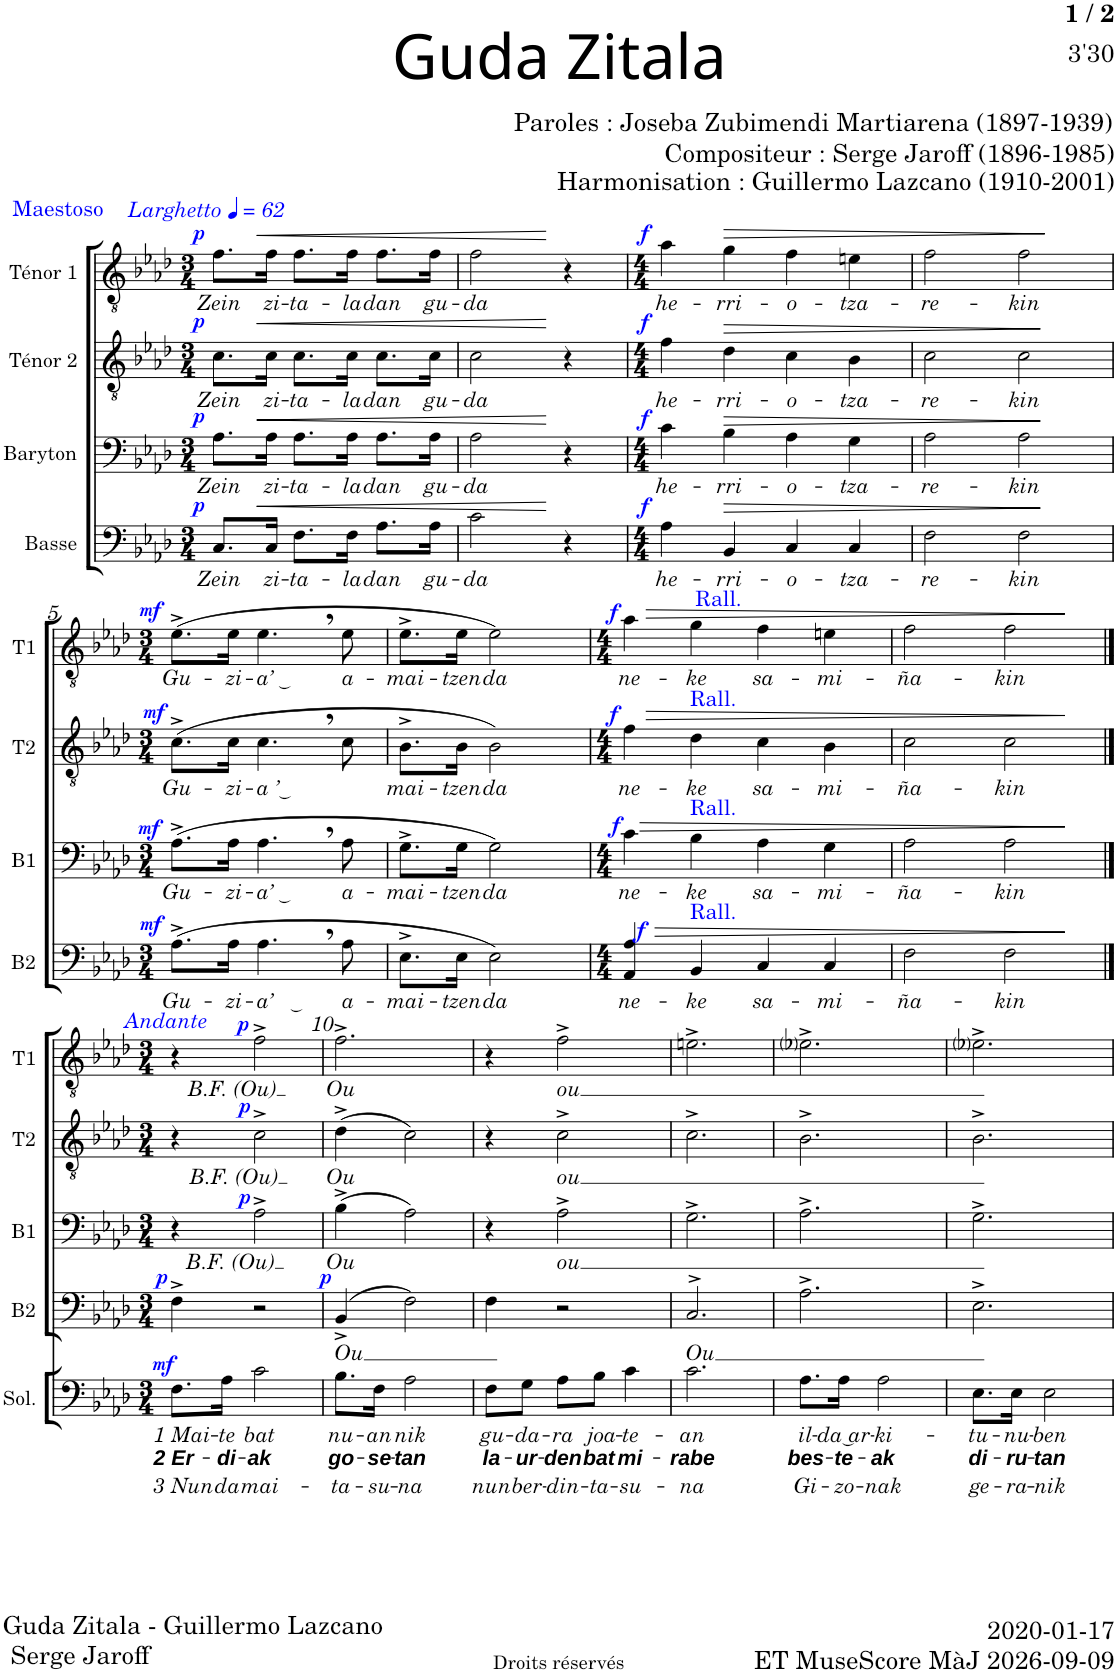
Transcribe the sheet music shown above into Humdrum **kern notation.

**kern	**text	**text	**text	**dynam	**kern	**text	**dynam	**kern	**text	**dynam	**kern	**text	**dynam	**kern	**text	**dynam
*part5	*part5	*part5	*part5	*part5	*part4	*part4	*part4	*part3	*part3	*part3	*part2	*part2	*part2	*part1	*part1	*part1
*staff5	*staff5	*staff5	*staff5	*staff5	*staff4	*staff4	*staff4	*staff3	*staff3	*staff3	*staff2	*staff2	*staff2	*staff1	*staff1	*staff1
*I"Baryton solo	*	*	*	*	*I"Basse	*	*	*I"Baryton	*	*	*I"Ténor 2	*	*	*I"Ténor 1	*	*
*I'Sol.	*	*	*	*	*I'B2	*	*	*I'B1	*	*	*I'T2	*	*	*I'T1	*	*
*stria5	*	*	*	*	*	*	*	*	*	*	*	*	*	*	*	*
*clefF4	*	*	*	*	*clefF4	*	*	*clefF4	*	*	*clefGv2	*	*	*clefGv2	*	*
*k[b-e-a-d-]	*	*	*	*	*k[b-e-a-d-]	*	*	*k[b-e-a-d-]	*	*	*k[b-e-a-d-]	*	*	*k[b-e-a-d-]	*	*
*M3/4	*	*	*	*	*M3/4	*	*	*M3/4	*	*	*M3/4	*	*	*M3/4	*	*
*MM62	*	*	*	*	*MM62	*	*	*MM62	*	*	*MM62	*	*	*MM62	*	*
=1	=1	=1	=1	=1	=1	=1	=1	=1	=1	=1	=1	=1	=1	=1	=1	=1
!	!	!	!	!	!	!	!	!	!	!	!	!	!	!LO:TX:a:color=#0000FF:t=Maestoso	!	!
!	!	!	!	!	!	!	!	!	!	!	!	!	!	!LO:TX:a:i:t=Larghetto	!	!
!	!	!	!	!	!	!LO:LY:b	!LO:DY:a	!	!LO:LY:b	!LO:DY:a	!	!LO:LY:b	!LO:DY:a	!	!LO:LY:b	!LO:DY:a
2.r	.	.	.	.	8.C/L	Zein	p	8.A-\L	Zein	p	8.c\L	Zein	p	8.f\L	Zein	p
!	!	!	!	!	!	!LO:LY:b	!LO:HP:b	!	!LO:LY:b	!LO:HP:b	!	!LO:LY:b	!LO:HP:b	!	!LO:LY:b	!LO:HP:b
.	.	.	.	.	16C/Jk	zi-	<	16A-\Jk	zi-	<	16c\Jk	zi-	<	16f\Jk	zi-	<
!	!	!	!	!	!	!LO:LY:b	!	!	!LO:LY:b	!	!	!LO:LY:b	!	!	!LO:LY:b	!
.	.	.	.	.	8.F\L	-ta-	.	8.A-\L	-ta-	.	8.c\L	-ta-	.	8.f\L	-ta-	.
!	!	!	!	!	!	!LO:LY:b	!	!	!LO:LY:b	!	!	!LO:LY:b	!	!	!LO:LY:b	!
.	.	.	.	.	16F\Jk	-la	.	16A-\Jk	-la	.	16c\Jk	-la	.	16f\Jk	-la	.
!	!	!	!	!	!	!LO:LY:b	!	!	!LO:LY:b	!	!	!LO:LY:b	!	!	!LO:LY:b	!
.	.	.	.	.	8.A-\L	dan	.	8.A-\L	dan	.	8.c\L	dan	.	8.f\L	dan	.
!	!	!	!	!	!	!LO:LY:b	!	!	!LO:LY:b	!	!	!LO:LY:b	!	!	!LO:LY:b	!
.	.	.	.	.	16A-\Jk	gu-	.	16A-\Jk	gu-	.	16c\Jk	gu-	.	16f\Jk	gu-	.
=2	=2	=2	=2	=2	=2	=2	=2	=2	=2	=2	=2	=2	=2	=2	=2	=2
!	!	!	!	!	!	!LO:LY:b	!	!	!LO:LY:b	!	!	!LO:LY:b	!	!	!LO:LY:b	!
2.r	.	.	.	.	2c\	-da	.	2A-\	-da	.	2c\	-da	.	2f\	-da	.
.	.	.	.	.	4r	.	[	4r	.	[	4r	.	[	4r	.	[
=3	=3	=3	=3	=3	=3	=3	=3	=3	=3	=3	=3	=3	=3	=3	=3	=3
*M4/4	*	*	*	*	*M4/4	*	*	*M4/4	*	*	*M4/4	*	*	*M4/4	*	*
!	!	!	!	!	!	!LO:LY:b	!LO:DY:a	!	!LO:LY:b	!LO:DY:a	!	!LO:LY:b	!LO:DY:a	!	!LO:LY:b	!LO:DY:a
1r	.	.	.	.	4A-\	he-	f	4c\	he-	f	4f\	he-	f	4a-\	he-	f
!	!	!	!	!	!	!LO:LY:b	!LO:HP:b	!	!LO:LY:b	!LO:HP:b	!	!LO:LY:b	!LO:HP:b	!	!LO:LY:b	!LO:HP:b
.	.	.	.	.	4BB-/	-rri-	>	4B-\	-rri-	>	4d-\	-rri-	>	4g\	-rri-	>
!	!	!	!	!	!	!LO:LY:b	!	!	!LO:LY:b	!	!	!LO:LY:b	!	!	!LO:LY:b	!
.	.	.	.	.	4C/	-o-	.	4A-\	-o-	.	4c\	-o-	.	4f\	-o-	.
!	!	!	!	!	!	!LO:LY:b	!	!	!LO:LY:b	!	!	!LO:LY:b	!	!	!LO:LY:b	!
.	.	.	.	.	4C/	-tza-	.	4G\	-tza-	.	4B-\	-tza-	.	4en\	-tza-	.
=4	=4	=4	=4	=4	=4	=4	=4	=4	=4	=4	=4	=4	=4	=4	=4	=4
!	!	!	!	!	!	!LO:LY:b	!	!	!LO:LY:b	!	!	!LO:LY:b	!	!	!LO:LY:b	!
1r	.	.	.	.	2F\	-re-	.	2A-\	-re-	.	2c\	-re-	.	2f\	-re-	.
!	!	!	!	!	!	!LO:LY:b	!	!	!LO:LY:b	!	!	!LO:LY:b	!	!	!LO:LY:b	!
.	.	.	.	.	2F\	-kin	]	2A-\	-kin	]	2c\	-kin	]	2f\	-kin	]
!!LO:LB:g=z
=5	=5	=5	=5	=5	=5	=5	=5	=5	=5	=5	=5	=5	=5	=5	=5	=5
*M3/4	*	*	*	*	*M3/4	*	*	*M3/4	*	*	*M3/4	*	*	*M3/4	*	*
!	!	!	!	!	!	!LO:LY:b	!LO:DY:a	!	!LO:LY:b	!LO:DY:a	!	!LO:LY:b	!LO:DY:a	!	!LO:LY:b	!LO:DY:a
2.r	.	.	.	.	(8.A-^\L	Gu-	mf	(8.A-^\L	Gu-	mf	(8.c^\L	Gu-	mf	(8.e-^\L	Gu-	mf
!	!	!	!	!	!	!LO:LY:b	!	!	!LO:LY:b	!	!	!LO:LY:b	!	!	!LO:LY:b	!
.	.	.	.	.	16A-\Jk	-zi-	.	16A-\Jk	-zi-	.	16c\Jk	-zi-	.	16e-\Jk	-zi-	.
!	!	!	!	!	!	!LO:LY:b	!	!	!LO:LY:b	!	!	!LO:LY:b	!	!	!LO:LY:b	!
.	.	.	.	.	4.A-,\	-a’ ͜	.	4.A-,\	-a’ ͜	.	4.c,\	-a ’ ͜	.	4.e-,\	-a’ ͜	.
!	!	!	!	!	!	!LO:LY:b	!	!	!LO:LY:b	!	!	!	!	!	!LO:LY:b	!
.	.	.	.	.	8A-\	a-	.	8A-\	a-	.	8c\	.	.	8e-\	a-	.
=6	=6	=6	=6	=6	=6	=6	=6	=6	=6	=6	=6	=6	=6	=6	=6	=6
!	!	!	!	!	!	!LO:LY:b	!	!	!LO:LY:b	!	!	!LO:LY:b	!	!	!LO:LY:b	!
2.r	.	.	.	.	8.E-^\L	-mai-	.	8.G^\L	-mai-	.	8.B-^\L	-mai-	.	8.e-^\L	-mai-	.
!	!	!	!	!	!	!LO:LY:b	!	!	!LO:LY:b	!	!	!LO:LY:b	!	!	!LO:LY:b	!
.	.	.	.	.	16E-\Jk	-tzen	.	16G\Jk	-tzen	.	16B-\Jk	-tzen	.	16e-\Jk	-tzen	.
!	!	!	!	!	!	!LO:LY:b	!	!	!LO:LY:b	!	!	!LO:LY:b	!	!	!LO:LY:b	!
.	.	.	.	.	2E-\)	da	.	2G\)	da	.	2B-\)	da	.	2e-\)	da	.
=7	=7	=7	=7	=7	=7	=7	=7	=7	=7	=7	=7	=7	=7	=7	=7	=7
*M4/4	*	*	*	*	*M4/4	*	*	*M4/4	*	*	*M4/4	*	*	*M4/4	*	*
!	!	!	!	!	!	!LO:LY:b	!	!	!LO:LY:b	!LO:HP:b	!	!LO:LY:b	!LO:HP:b	!	!LO:LY:b	!LO:HP:b
!	!	!	!	!	!	!	!	!	!	!LO:DY:n=1:a	!	!	!LO:DY:n=1:a	!	!	!LO:DY:n=1:a
*	*	*	*	*	*^	*	*	*	*	*	*	*	*	*	*	*
1r	.	.	.	.	4AA-/ 4A-/	8ryy	ne-	.	4c\	ne-	> f	4f\	ne-	> f	4a-\	ne-	> f
!	!	!	!	!	!	!	!	!LO:DY:a	!	!	!	!	!	!	!	!	!
.	.	.	.	.	.	2..ryy	.	f	.	.	.	.	.	.	.	.	.
!	!	!	!	!	!	!	!	!	!	!	!	!LO:TX:a:color=#0000FF:t=Rall.	!	!	!	!	!
!	!	!	!	!	!	!	!	!	!LO:TX:a:color=#0000FF:t=Rall.	!	!	!	!	!	!	!	!
!	!	!	!	!	!LO:TX:a:color=#0000FF:t=Rall.	!	!	!	!	!	!	!	!	!	!	!	!
!	!	!	!	!	!	!	!LO:LY:b	!LO:HP:b	!	!LO:LY:b	!	!	!LO:LY:b	!	!	!LO:LY:b	!
.	.	.	.	.	4BB-/	.	-ke	>	4B-\	-ke	.	4d-\	-ke	.	4g\	-ke	.
!	!	!	!	!	!	!	!	!	!	!	!	!	!	!	!LO:TX:a:color=#0000FF:t=Rall.	!	!
!	!	!	!	!	!	!	!LO:LY:b	!	!	!LO:LY:b	!	!	!LO:LY:b	!	!	!LO:LY:b	!
.	.	.	.	.	4C/	.	sa-	.	4A-\	sa-	.	4c\	sa-	.	4f\	sa-	.
!	!	!	!	!	!	!	!LO:LY:b	!	!	!LO:LY:b	!	!	!LO:LY:b	!	!	!LO:LY:b	!
.	.	.	.	.	4C/	.	-mi-	.	4G\	-mi-	.	4B-\	-mi-	.	4en\	-mi-	.
=8	=8	=8	=8	=8	=8	=8	=8	=8	=8	=8	=8	=8	=8	=8	=8	=8	=8
!	!	!	!	!	!	!	!LO:LY:b	!	!	!LO:LY:b	!	!	!LO:LY:b	!	!	!LO:LY:b	!
*	*	*	*	*	*v	*v	*	*	*	*	*	*	*	*	*	*	*
1r	.	.	.	.	2F\	-ña-	.	2A-\	-ña-	.	2c\	-ña-	.	2f\	-ña-	.
!	!	!	!	!	!	!LO:LY:b	!	!	!LO:LY:b	!	!	!LO:LY:b	!	!	!LO:LY:b	!
.	.	.	.	.	2F\	-kin	.	2A-\	-kin	.	2c\	-kin	.	2f\	-kin	.
.	.	.	.	.	.	.	]	.	.	]	.	.	]	.	.	]
!!LO:LB:g=z
==9	==9	==9	==9	==9	==9	==9	==9	==9	==9	==9	==9	==9	==9	==9	==9	==9
*M3/4	*	*	*	*	*M3/4	*	*	*M3/4	*	*	*M3/4	*	*	*M3/4	*	*
!	!LO:LY:b	!LO:LY:b	!LO:LY:b	!LO:DY:a	!	!	!LO:DY:a	!	!	!	!	!	!	!	!	!
8.F\L	1 Mai-	2 Er-	3 Nun	mf	4F^\	.	p	4r	.	.	4r	.	.	4r	.	.
!	!LO:LY:b	!LO:LY:b	!LO:LY:b	!	!	!	!	!	!	!	!	!	!	!	!	!
16A-\Jk	-te	-di-	da	.	.	.	.	.	.	.	.	.	.	.	.	.
!	!	!	!	!	!	!	!	!	!	!	!	!	!	!LO:TX:a:i:color=#0000FF:t=Andante	!	!
!	!LO:LY:b	!LO:LY:b	!LO:LY:b	!	!	!	!	!	!LO:LY:b	!LO:DY:a	!	!LO:LY:b	!LO:DY:a	!	!LO:LY:b	!LO:DY:a
2c\	bat	-ak	mai-	.	2r	.	.	2A-^\	B.F. (Ou)	p	2c^\	B.F. (Ou)	p	2f^\	B.F. (Ou)	p
=10	=10	=10	=10	=10	=10	=10	=10	=10	=10	=10	=10	=10	=10	=10	=10	=10
!	!LO:LY:b	!LO:LY:b	!LO:LY:b	!	!	!LO:LY:b	!LO:DY:a	!	!LO:LY:b	!	!	!LO:LY:b	!	!	!LO:LY:b	!
8.B-\L	nu-	go-	-ta-	.	(4BB-^/	Ou	p	(4B-^\	Ou	.	(4d-^\	Ou	.	2.f^\	Ou	.
!	!LO:LY:b	!LO:LY:b	!LO:LY:b	!	!	!	!	!	!	!	!	!	!	!	!	!
16F\Jk	-an	-se-	-su-	.	.	.	.	.	.	.	.	.	.	.	.	.
!	!LO:LY:b	!LO:LY:b	!LO:LY:b	!	!	!	!	!	!	!	!	!	!	!	!	!
2A-\	nik	-tan	-na	.	2F\)	.	.	2A-\)	.	.	2c\)	.	.	.	.	.
=11	=11	=11	=11	=11	=11	=11	=11	=11	=11	=11	=11	=11	=11	=11	=11	=11
!	!LO:LY:b	!LO:LY:b	!LO:LY:b	!	!	!	!	!	!	!	!	!	!	!	!	!
8F\L	gu-	la-	nun	.	4F\	.	.	4r	.	.	4r	.	.	4r	.	.
!	!LO:LY:b	!LO:LY:b	!LO:LY:b	!	!	!	!	!	!	!	!	!	!	!	!	!
8G\J	-da-	-ur-	ber-	.	.	.	.	.	.	.	.	.	.	.	.	.
!	!LO:LY:b	!LO:LY:b	!LO:LY:b	!	!	!	!	!	!LO:LY:b	!	!	!LO:LY:b	!	!	!LO:LY:b	!
8A-\L	-ra	-den	-din-	.	2r	.	.	2A-^\	ou	.	2c^\	ou	.	2f^\	ou	.
!	!LO:LY:b	!LO:LY:b	!LO:LY:b	!	!	!	!	!	!	!	!	!	!	!	!	!
8B-\J	joa-	bat	-ta-	.	.	.	.	.	.	.	.	.	.	.	.	.
!	!LO:LY:b	!LO:LY:b	!LO:LY:b	!	!	!	!	!	!	!	!	!	!	!	!	!
4c\	-te-	mi-	-su-	.	.	.	.	.	.	.	.	.	.	.	.	.
=12	=12	=12	=12	=12	=12	=12	=12	=12	=12	=12	=12	=12	=12	=12	=12	=12
!	!LO:LY:b	!LO:LY:b	!LO:LY:b	!	!	!LO:LY:b	!	!	!	!	!	!	!	!	!	!
2.c\	-an	-rabe	-na	.	2.C^>/	Ou	.	2.G^\	.	.	2.c^\	.	.	2.en^\	.	.
=13	=13	=13	=13	=13	=13	=13	=13	=13	=13	=13	=13	=13	=13	=13	=13	=13
!	!LO:LY:b	!LO:LY:b	!LO:LY:b	!	!	!	!	!	!	!	!	!	!	!	!	!
8.A-\L	il-	bes-	Gi-	.	2.A-^\	.	.	2.A-^\	.	.	2.B-^\	.	.	2.e-i^\	.	.
!	!LO:LY:b	!LO:LY:b	!LO:LY:b	!	!	!	!	!	!	!	!	!	!	!	!	!
16A-\Jk	-da ͜ar-	-te-	-zo-	.	.	.	.	.	.	.	.	.	.	.	.	.
!	!LO:LY:b	!LO:LY:b	!LO:LY:b	!	!	!	!	!	!	!	!	!	!	!	!	!
2A-\	-ki-	-ak	-nak	.	.	.	.	.	.	.	.	.	.	.	.	.
=14	=14	=14	=14	=14	=14	=14	=14	=14	=14	=14	=14	=14	=14	=14	=14	=14
!	!LO:LY:b	!LO:LY:b	!LO:LY:b	!	!	!	!	!	!	!	!	!	!	!	!	!
8.E-\L	-tu-	di-	ge-	.	2.E-^\	.	.	2.G^\	.	.	2.B-^\	.	.	2.e-i^\	.	.
!	!LO:LY:b	!LO:LY:b	!LO:LY:b	!	!	!	!	!	!	!	!	!	!	!	!	!
16E-\Jk	-nu-	-ru-	-ra-	.	.	.	.	.	.	.	.	.	.	.	.	.
!	!LO:LY:b	!LO:LY:b	!LO:LY:b	!	!	!	!	!	!	!	!	!	!	!	!	!
2E-\	-ben	-tan	-nik	.	.	.	.	.	.	.	.	.	.	.	.	.
=	=	=	=	=	=	=	=	=	=	=	=	=	=	=	=	=
*-	*-	*-	*-	*-	*-	*-	*-	*-	*-	*-	*-	*-	*-	*-	*-	*-
